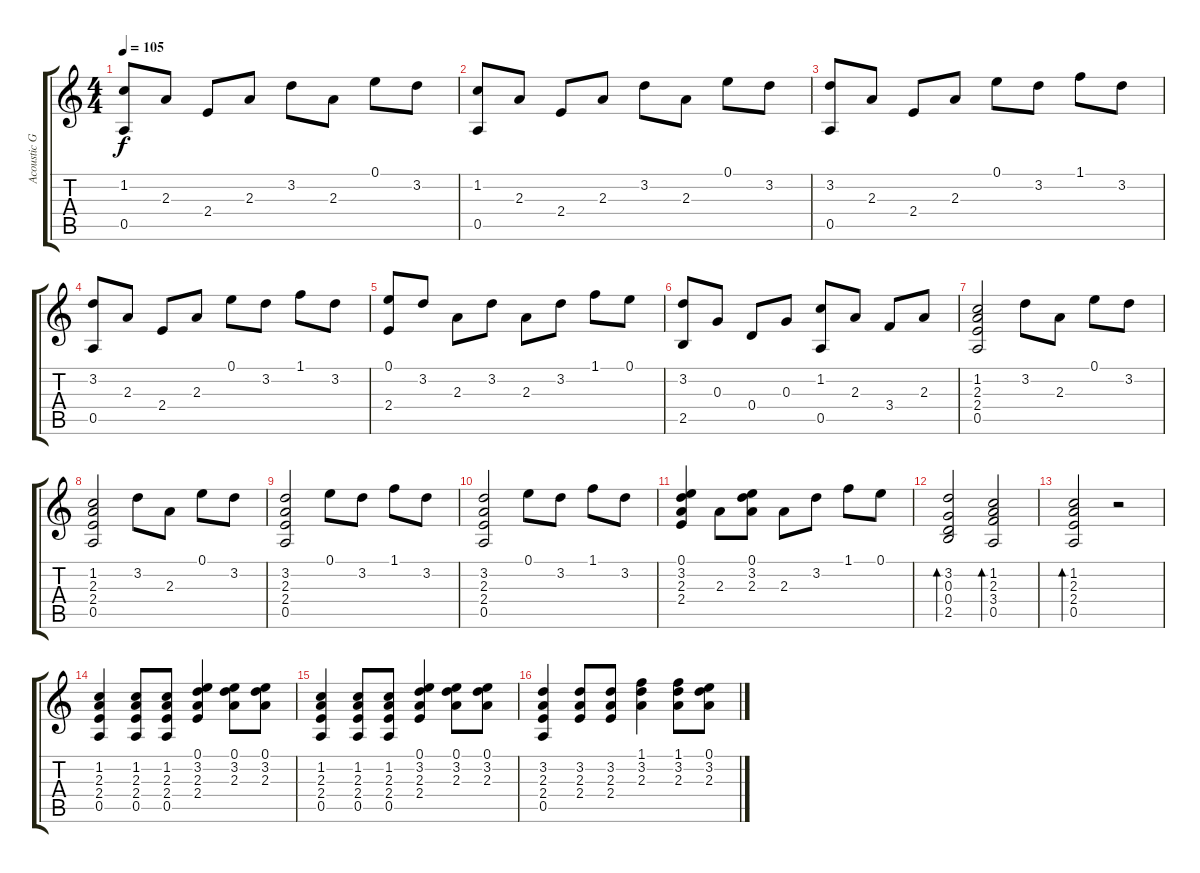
\track ("Acoustic Guitar" "Acoustic G") {instrument acousticguitarsteel}
\staff {score tabs}
\tuning (E4 B3 G3 D3 A2 E2) {hide}
\ts (4 4)
\tempo 105
\clef g2
\ks c
(1.2 0.5).8{dy f instrument acousticguitarsteel} 2.3.8 2.4.8 2.3.8 3.2.8 2.3.8 0.1.8 3.2.8 |
(1.2 0.5).8 2.3.8 2.4.8 2.3.8 3.2.8 2.3.8 0.1.8 3.2.8 |
(3.2 0.5).8 2.3.8 2.4.8 2.3.8 0.1.8 3.2.8 1.1.8 3.2.8 |
(3.2 0.5).8 2.3.8 2.4.8 2.3.8 0.1.8 3.2.8 1.1.8 3.2.8 |
(0.1 2.4).8 3.2.8 2.3.8 3.2.8 2.3.8 3.2.8 1.1.8 0.1.8 |
(3.2 2.5).8 0.3.8 0.4.8 0.3.8 (1.2 0.5).8 2.3.8 3.4.8 2.3.8 |
(1.2 2.3 2.4 0.5).2 3.2.8 2.3.8 0.1.8 3.2.8 |
(1.2 2.3 2.4 0.5).2 3.2.8 2.3.8 0.1.8 3.2.8 |
(3.2 2.3 2.4 0.5).2 0.1.8 3.2.8 1.1.8 3.2.8 |
(3.2 2.3 2.4 0.5).2 0.1.8 3.2.8 1.1.8 3.2.8 |
(0.1 3.2 2.3 2.4).4 2.3.8 (0.1 3.2 2.3).8 2.3.8 3.2.8 1.1.8 0.1.8 |
(3.2 0.3 0.4 2.5).2{bd 60} (1.2 2.3 3.4 0.5).2{bd 60} |
(1.2 2.3 2.4 0.5).2{bd 60} r.2 |
(1.2 2.3 2.4 0.5).4 (1.2 2.3 2.4 0.5).8 (1.2 2.3 2.4 0.5).8 (0.1 3.2 2.3 2.4).4 (0.1 3.2 2.3).8 (0.1 3.2 2.3).8 |
(1.2 2.3 2.4 0.5).4 (1.2 2.3 2.4 0.5).8 (1.2 2.3 2.4 0.5).8 (0.1 3.2 2.3 2.4).4 (0.1 3.2 2.3).8 (0.1 3.2 2.3).8 |
(3.2 2.3 2.4 0.5).4 (3.2 2.3 2.4).8 (3.2 2.3 2.4).8 (1.1 3.2 2.3).4 (1.1 3.2 2.3).8 (0.1 3.2 2.3).8
